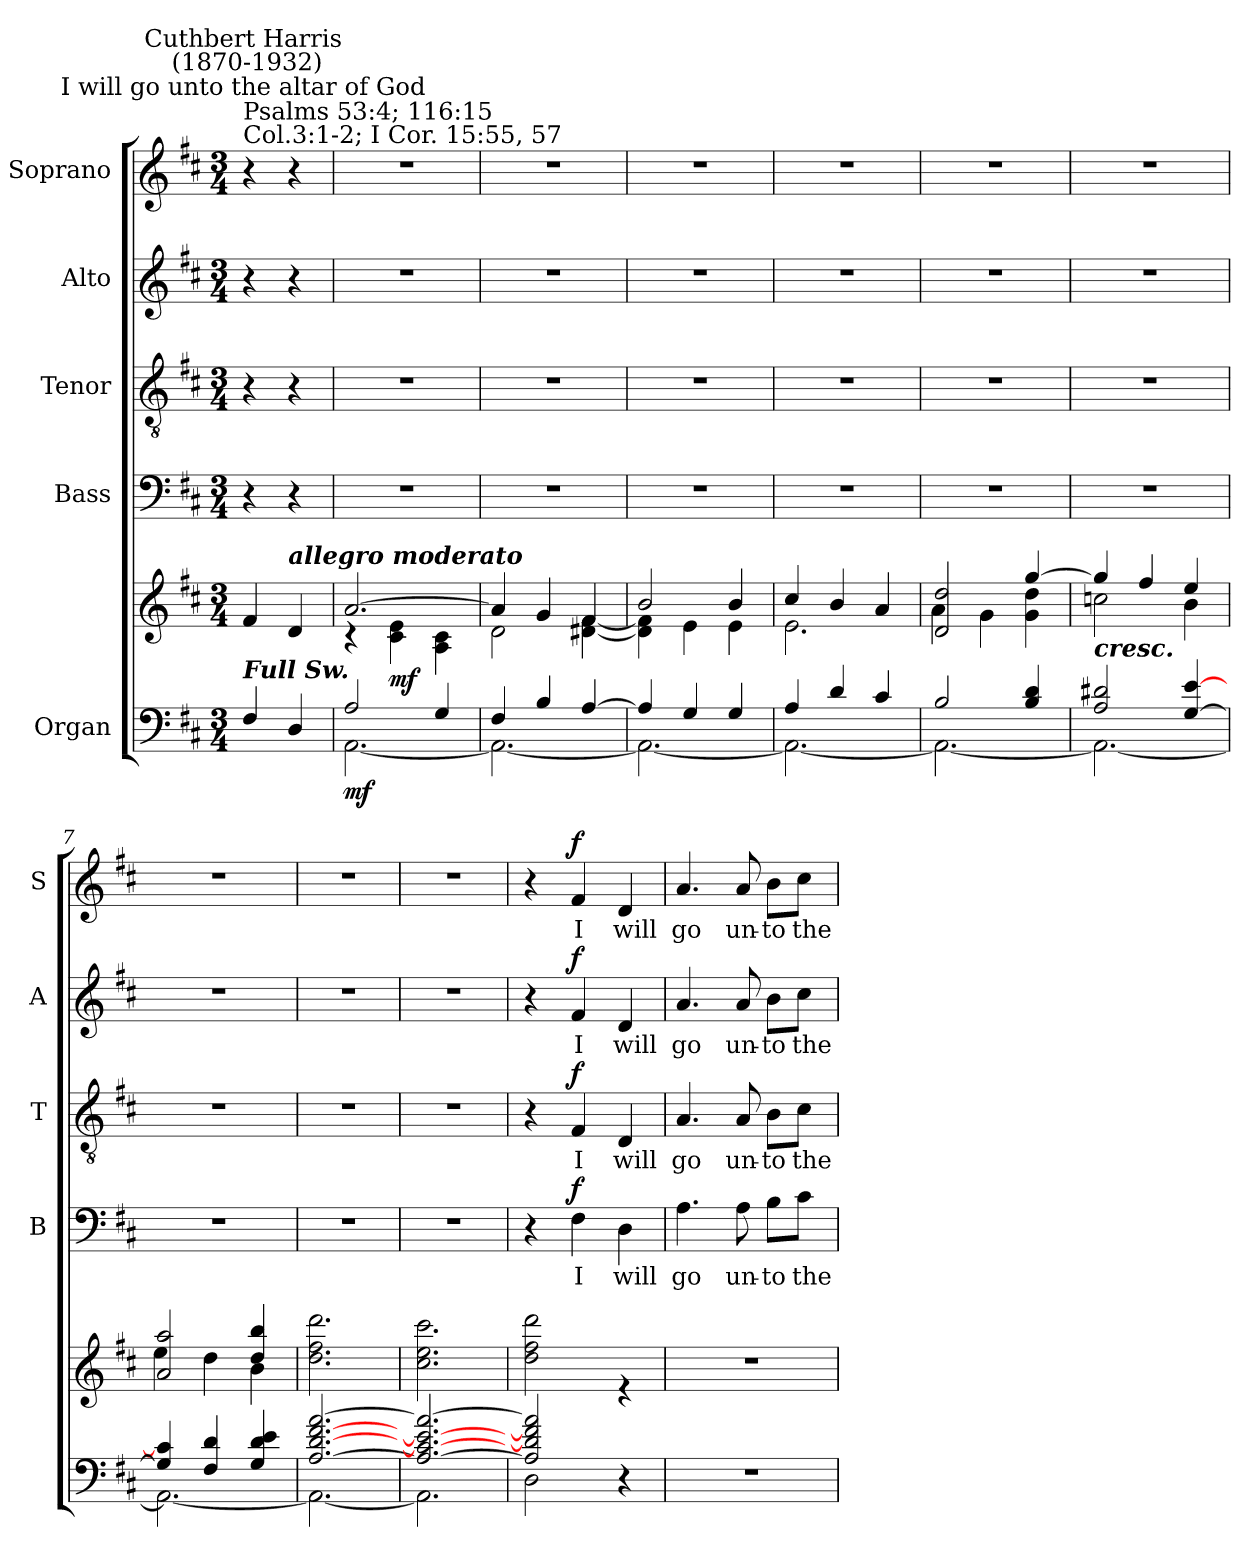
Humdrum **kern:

**kern	**kern	**dynam	**kern	**text	**dynam	**kern	**text	**dynam	**kern	**text	**dynam	**kern	**text	**dynam
*part5	*part5	*part5	*part4	*part4	*part4	*part3	*part3	*part3	*part2	*part2	*part2	*part1	*part1	*part1
*staff6	*staff5	*staff5/6	*staff4	*staff4	*staff4	*staff3	*staff3	*staff3	*staff2	*staff2	*staff2	*staff1	*staff1	*staff1
*I"Organ	*	*	*I"Bass	*	*	*I"Tenor	*	*	*I"Alto	*	*	*I"Soprano	*	*
*	*	*	*I'B	*	*	*I'T	*	*	*I'A	*	*	*I'S	*	*
*clefF4	*clefG2	*	*clefF4	*	*	*clefGv2	*	*	*clefG2	*	*	*clefG2	*	*
*k[f#c#]	*k[f#c#]	*	*k[f#c#]	*	*	*k[f#c#]	*	*	*k[f#c#]	*	*	*k[f#c#]	*	*
*D:	*D:	*	*D:	*	*	*D:	*	*	*D:	*	*	*D:	*	*
*M3/4	*M3/4	*	*M3/4	*	*	*M3/4	*	*	*M3/4	*	*	*M3/4	*	*
*MM144	*MM144	*	*MM144	*	*	*MM144	*	*	*MM144	*	*	*MM144	*	*
=	=	=	=	=	=	=	=	=	=	=	=	=	=	=
*^	*^	*	*	*	*	*	*	*	*	*	*	*	*	*
!	!	!	!	!	!	!	!	!	!	!	!	!	!	!LO:TX:a:t=Psalms 53&colon;4; 116&colon;15\nCol.3&colon;1-2; I Cor. 15&colon;55, 57	!	!
!	!	!	!	!	!	!	!	!	!	!	!	!	!	!LO:TX:a:cj:t=I will go unto the altar of God	!	!
!	!	!	!	!	!	!	!	!	!	!	!	!	!	!LO:TX:a:cj:t=Cuthbert Harris\n (1870-1932)	!	!
!LO:TX:a:Bi:t=Full Sw.	!	!	!	!	!	!	!	!	!	!	!	!	!	!	!	!
!	!	!	!	!LO:DY:b=2	!	!	!	!	!	!	!	!	!	!	!	!
!	!	!	!	!LO:DY:n=1:b	!	!	!	!	!	!	!	!	!	!	!	!
4F#/	2ryy	4f#/	2ryy	mf mf	4r	.	.	4r	.	.	4r	.	.	4r	.	.
!	!	!LO:TX:a:Bi:t=allegro moderato	!	!	!	!	!	!	!	!	!	!	!	!	!	!
4D/	.	4d/	.	.	4r	.	.	4r	.	.	4r	.	.	4r	.	.
=1	=1	=1	=1	=1	=1	=1	=1	=1	=1	=1	=1	=1	=1	=1	=1	=1
!	!	!	!	!LO:DY:b=2	!LO:N:vis=1	!	!	!LO:N:vis=1	!	!	!LO:N:vis=1	!	!	!LO:N:vis=1	!	!
2A/	[2.AA\	[2.a/	4r	mf	2.r	.	.	2.r	.	.	2.r	.	.	2.r	.	.
!	!	!	!	!LO:DY:b	!	!	!	!	!	!	!	!	!	!	!	!
.	.	.	4c#\ 4e\	mf	.	.	.	.	.	.	.	.	.	.	.	.
4G/	.	.	4A\ 4c#\	.	.	.	.	.	.	.	.	.	.	.	.	.
=2	=2	=2	=2	=2	=2	=2	=2	=2	=2	=2	=2	=2	=2	=2	=2	=2
!	!	!	!	!	!LO:N:vis=1	!	!	!LO:N:vis=1	!	!	!LO:N:vis=1	!	!	!LO:N:vis=1	!	!
4F#/	2.AA\_	4a/]	2d\	.	2.r	.	.	2.r	.	.	2.r	.	.	2.r	.	.
4B/	.	4g/	.	.	.	.	.	.	.	.	.	.	.	.	.	.
[4A/	.	4f#/	[4d#X\ [4f#\	.	.	.	.	.	.	.	.	.	.	.	.	.
=3	=3	=3	=3	=3	=3	=3	=3	=3	=3	=3	=3	=3	=3	=3	=3	=3
!	!	!	!	!	!LO:N:vis=1	!	!	!LO:N:vis=1	!	!	!LO:N:vis=1	!	!	!LO:N:vis=1	!	!
4A/]	2.AA\_	2b/	4d#\] 4f#\]	.	2.r	.	.	2.r	.	.	2.r	.	.	2.r	.	.
4G/	.	.	4e\	.	.	.	.	.	.	.	.	.	.	.	.	.
4G/	.	4b/	4e\	.	.	.	.	.	.	.	.	.	.	.	.	.
=4	=4	=4	=4	=4	=4	=4	=4	=4	=4	=4	=4	=4	=4	=4	=4	=4
!	!	!	!	!	!LO:N:vis=1	!	!	!LO:N:vis=1	!	!	!LO:N:vis=1	!	!	!LO:N:vis=1	!	!
4A/	2.AA\_	4cc#/	2.e\	.	2.r	.	.	2.r	.	.	2.r	.	.	2.r	.	.
4d/	.	4b/	.	.	.	.	.	.	.	.	.	.	.	.	.	.
4c#/	.	4a/	.	.	.	.	.	.	.	.	.	.	.	.	.	.
=5	=5	=5	=5	=5	=5	=5	=5	=5	=5	=5	=5	=5	=5	=5	=5	=5
!	!	!	!	!	!LO:N:vis=1	!	!	!LO:N:vis=1	!	!	!LO:N:vis=1	!	!	!LO:N:vis=1	!	!
2B/	2.AA\_	2d/ 2dd/	4a\	.	2.r	.	.	2.r	.	.	2.r	.	.	2.r	.	.
.	.	.	4g\	.	.	.	.	.	.	.	.	.	.	.	.	.
4B/ 4d/	.	[4gg/	4g\ 4dd\	.	.	.	.	.	.	.	.	.	.	.	.	.
=6	=6	=6	=6	=6	=6	=6	=6	=6	=6	=6	=6	=6	=6	=6	=6	=6
!LO:TX:a:Bi:t=cresc.	!	!	!	!	!	!	!	!	!	!	!	!	!	!	!	!
!	!	!	!	!	!LO:N:vis=1	!	!	!LO:N:vis=1	!	!	!LO:N:vis=1	!	!	!LO:N:vis=1	!	!
2A/ 2d#X/	2.AA\_	4gg/]	2ccn\	.	2.r	.	.	2.r	.	.	2.r	.	.	2.r	.	.
.	.	4ff#/	.	.	.	.	.	.	.	.	.	.	.	.	.	.
[4G/ [4e/	.	4ee/	4b\	.	.	.	.	.	.	.	.	.	.	.	.	.
=7	=7	=7	=7	=7	=7	=7	=7	=7	=7	=7	=7	=7	=7	=7	=7	=7
!	!	!	!	!	!LO:N:vis=1	!	!	!LO:N:vis=1	!	!	!LO:N:vis=1	!	!	!LO:N:vis=1	!	!
4G/] 4c#/]	2.AA\_	2a/ 2aa/	4ee\	.	2.r	.	.	2.r	.	.	2.r	.	.	2.r	.	.
4F#/ 4d/	.	.	4dd\	.	.	.	.	.	.	.	.	.	.	.	.	.
4G/ 4d/ 4e/	.	4dd/ 4bb/	4b\	.	.	.	.	.	.	.	.	.	.	.	.	.
=8	=8	=8	=8	=8	=8	=8	=8	=8	=8	=8	=8	=8	=8	=8	=8	=8
!	!	!	!	!	!LO:N:vis=1	!	!	!LO:N:vis=1	!	!	!LO:N:vis=1	!	!	!LO:N:vis=1	!	!
[2.A/ [2.d/ [2.f#/ [2.a/	2.AA\_	2.ryy	2.dd\ 2.ff#\ 2.ddd\	.	2.r	.	.	2.r	.	.	2.r	.	.	2.r	.	.
=9	=9	=9	=9	=9	=9	=9	=9	=9	=9	=9	=9	=9	=9	=9	=9	=9
!	!	!	!	!	!LO:N:vis=1	!	!	!LO:N:vis=1	!	!	!LO:N:vis=1	!	!	!LO:N:vis=1	!	!
2.A/_ 2.c#/_ 2.e/_ 2.a/_	2.AA\]	2.ryy	2.cc#\ 2.ee\ 2.ccc#\	.	2.r	.	.	2.r	.	.	2.r	.	.	2.r	.	.
=10	=10	=10	=10	=10	=10	=10	=10	=10	=10	=10	=10	=10	=10	=10	=10	=10
2A/] 2d/] 2f#/] 2a/]	2D\	2.ryy	2dd\ 2ff#\ 2ddd\	.	4r	.	.	4r	.	.	4r	.	.	4r	.	.
!	!	!	!	!	!	!LO:LY:b	!LO:DY:b	!	!LO:LY:b	!LO:DY:b	!	!LO:LY:b	!LO:DY:b	!	!LO:LY:b	!LO:DY:b
.	.	.	.	.	4F#	I	f	4F#	I	f	4f#	I	f	4f#	I	f
!	!	!	!	!	!	!LO:LY:b	!	!	!LO:LY:b	!	!	!LO:LY:b	!	!	!LO:LY:b	!
4ryy	4r	.	4r	.	4D	will	.	4D	will	.	4d	will	.	4d	will	.
=11	=11	=11	=11	=11	=11	=11	=11	=11	=11	=11	=11	=11	=11	=11	=11	=11
!	!LO:N:vis=1	!	!LO:N:vis=1	!	!	!LO:LY:b	!	!	!LO:LY:b	!	!	!LO:LY:b	!	!	!LO:LY:b	!
2ryy	2.r	2ryy	2.r	.	4.A	go	.	4.A	go	.	4.a	go	.	4.a	go	.
!	!	!	!	!	!	!LO:LY:b	!	!	!LO:LY:b	!	!	!LO:LY:b	!	!	!LO:LY:b	!
.	.	.	.	.	8A	un-	.	8A	un-	.	8a	un-	.	8a	un-	.
!	!	!	!	!	!	!LO:LY:b	!	!	!LO:LY:b	!	!	!LO:LY:b	!	!	!LO:LY:b	!
8.ryy	.	8ryy	.	.	8B\L	-to	.	8B\L	-to	.	8b\L	-to	.	8b\L	-to	.
!	!	!	!	!	!	!LO:LY:b	!	!	!LO:LY:b	!	!	!LO:LY:b	!	!	!LO:LY:b	!
.	.	8ryy	.	.	8c#\J	the	.	8c#\J	the	.	8cc#\J	the	.	8cc#\J	the	.
16ryy	.	.	.	.	.	.	.	.	.	.	.	.	.	.	.	.
*v	*v	*	*	*	*	*	*	*	*	*	*	*	*	*	*	*
*	*v	*v	*	*	*	*	*	*	*	*	*	*	*	*	*
=	=	=	=	=	=	=	=	=	=	=	=	=	=	=
*-	*-	*-	*-	*-	*-	*-	*-	*-	*-	*-	*-	*-	*-	*-
